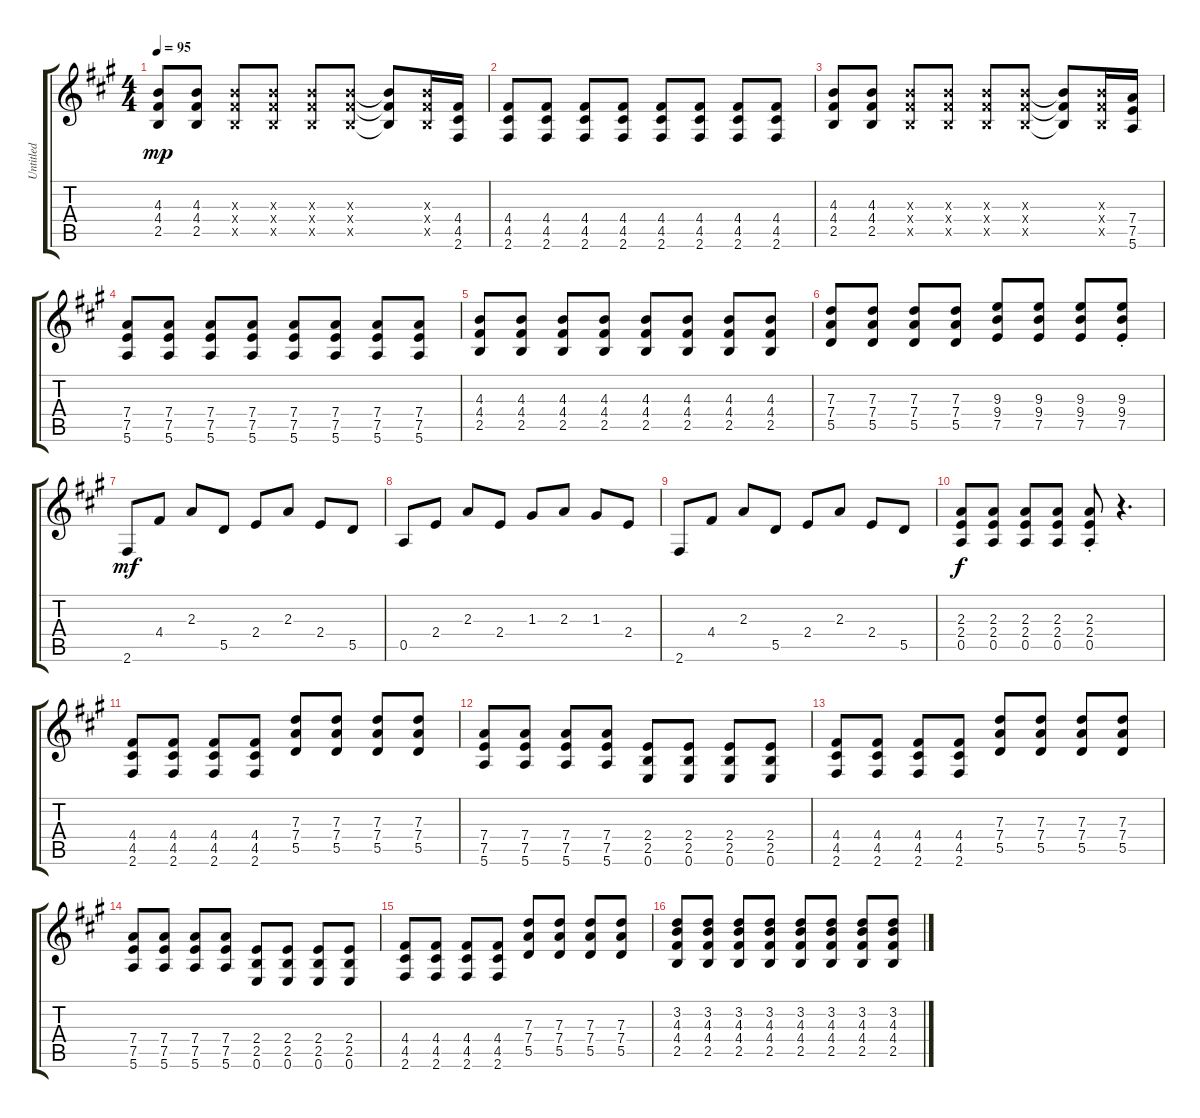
\track ("Untitled" "Untitled") {instrument overdrivenguitar}
\staff {score tabs}
\tuning (E4 B3 G3 D3 A2 E2) {hide}
\ts (4 4)
\tempo 95
\clef g2
\ks a
(4.3 4.4 2.5).8{dy mp} (4.3 4.4 2.5).8 (4.3{x} 4.4{x} 2.5{x}).8 (4.3{x} 4.4{x} 2.5{x}).8 (4.3{x} 4.4{x} 2.5{x}).8 (4.3{x} 4.4{x} 2.5{x}).8 (4.3{t} 4.4{t} 2.5{t}).8 (4.3{x} 4.4{x} 2.5{x}).16 (4.4 4.5 2.6).16 |
(4.4 4.5 2.6).8 (4.4 4.5 2.6).8 (4.4 4.5 2.6).8 (4.4 4.5 2.6).8 (4.4 4.5 2.6).8 (4.4 4.5 2.6).8 (4.4 4.5 2.6).8 (4.4 4.5 2.6).8 |
(4.3 4.4 2.5).8 (4.3 4.4 2.5).8 (4.3{x} 4.4{x} 2.5{x}).8 (4.3{x} 4.4{x} 2.5{x}).8 (4.3{x} 4.4{x} 2.5{x}).8 (4.3{x} 4.4{x} 2.5{x}).8 (4.3{t} 4.4{t} 2.5{t}).8 (4.3{x} 4.4{x} 2.5{x}).16 (7.4 7.5 5.6).16 |
(7.4 7.5 5.6).8 (7.4 7.5 5.6).8 (7.4 7.5 5.6).8 (7.4 7.5 5.6).8 (7.4 7.5 5.6).8 (7.4 7.5 5.6).8 (7.4 7.5 5.6).8 (7.4 7.5 5.6).8 |
(4.3 4.4 2.5).8 (4.3 4.4 2.5).8 (4.3 4.4 2.5).8 (4.3 4.4 2.5).8 (4.3 4.4 2.5).8 (4.3 4.4 2.5).8 (4.3 4.4 2.5).8 (4.3 4.4 2.5).8 |
(7.3 7.4 5.5).8 (7.3 7.4 5.5).8 (7.3 7.4 5.5).8 (7.3 7.4 5.5).8 (9.3 9.4 7.5).8 (9.3 9.4 7.5).8 (9.3 9.4 7.5).8 (9.3{st} 9.4{st} 7.5{st}).8 |
2.6.8{dy mf} 4.4.8 2.3.8 5.5.8 2.4.8 2.3.8 2.4.8 5.5.8 |
0.5.8 2.4.8 2.3.8 2.4.8 1.3.8 2.3.8 1.3.8 2.4.8 |
2.6.8 4.4.8 2.3.8 5.5.8 2.4.8 2.3.8 2.4.8 5.5.8 |
(2.3 2.4 0.5).8{dy f} (2.3 2.4 0.5).8 (2.3 2.4 0.5).8 (2.3 2.4 0.5).8 (2.3{st} 2.4{st} 0.5{st}).8 r.4{d} |
(4.4 4.5 2.6).8 (4.4 4.5 2.6).8 (4.4 4.5 2.6).8 (4.4 4.5 2.6).8 (7.3 7.4 5.5).8 (7.3 7.4 5.5).8 (7.3 7.4 5.5).8 (7.3 7.4 5.5).8 |
(7.4 7.5 5.6).8 (7.4 7.5 5.6).8 (7.4 7.5 5.6).8 (7.4 7.5 5.6).8 (2.4 2.5 0.6).8 (2.4 2.5 0.6).8 (2.4 2.5 0.6).8 (2.4 2.5 0.6).8 |
(4.4 4.5 2.6).8 (4.4 4.5 2.6).8 (4.4 4.5 2.6).8 (4.4 4.5 2.6).8 (7.3 7.4 5.5).8 (7.3 7.4 5.5).8 (7.3 7.4 5.5).8 (7.3 7.4 5.5).8 |
(7.4 7.5 5.6).8 (7.4 7.5 5.6).8 (7.4 7.5 5.6).8 (7.4 7.5 5.6).8 (2.4 2.5 0.6).8 (2.4 2.5 0.6).8 (2.4 2.5 0.6).8 (2.4 2.5 0.6).8 |
(4.4 4.5 2.6).8 (4.4 4.5 2.6).8 (4.4 4.5 2.6).8 (4.4 4.5 2.6).8 (7.3 7.4 5.5).8 (7.3 7.4 5.5).8 (7.3 7.4 5.5).8 (7.3 7.4 5.5).8 |
(3.2 4.3 4.4 2.5).8 (3.2 4.3 4.4 2.5).8 (3.2 4.3 4.4 2.5).8 (3.2 4.3 4.4 2.5).8 (3.2 4.3 4.4 2.5).8 (3.2 4.3 4.4 2.5).8 (3.2 4.3 4.4 2.5).8 (3.2 4.3 4.4 2.5).8
